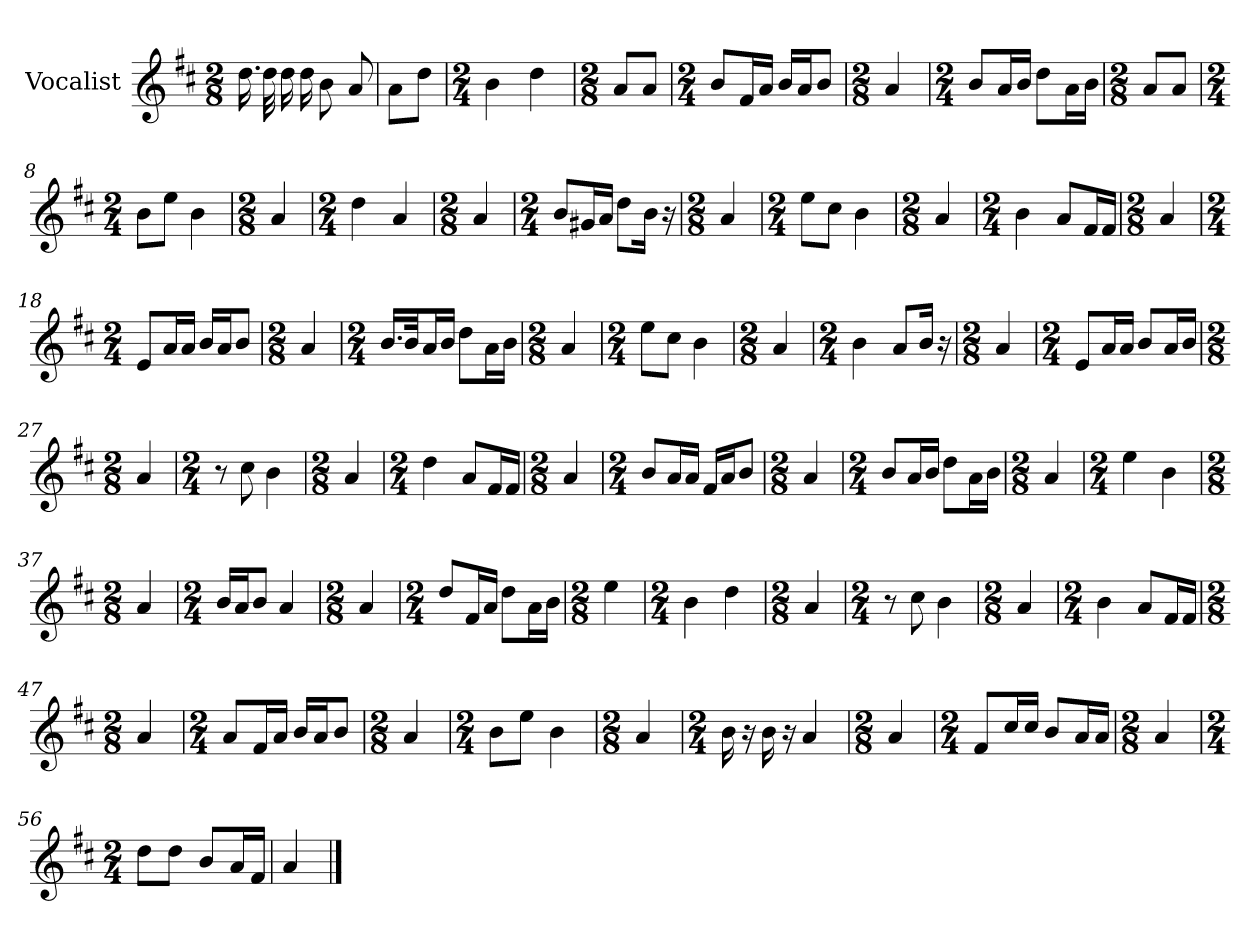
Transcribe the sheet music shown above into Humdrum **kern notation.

**kern
*part1
*staff1
*I"Vocalist
*k[f#c#]
*D:
*M2/8
=
16.dd
32dd
16dd
16dd
8b
8a
=1
8aL
8ddJ
=2
*M2/4
4b
4dd
=3
*M2/8
8aL
8aJ
=4
*M2/4
8bL
16f#L
16aJJ
16bLL
16aJ
8bJ
=5
*M2/8
4a
=6
*M2/4
8bL
16aL
16bJJ
8ddL
16aL
16bJJ
=7
*M2/8
8aL
8aJ
=8
*M2/4
8bL
8eeJ
4b
=9
*M2/8
4a
=10
*M2/4
4dd
4a
=11
*M2/8
4a
=12
*M2/4
8bL
16g#XL
16aJJ
8ddL
16bJk
16r
=13
*M2/8
4a
=14
*M2/4
8eeL
8cc#J
4b
=15
*M2/8
4a
=16
*M2/4
4b
8aL
16f#L
16f#JJ
=17
*M2/8
4a
=18
*M2/4
8eL
16aL
16aJJ
16bLL
16aJ
8bJ
=19
*M2/8
4a
=20
*M2/4
16.bLL
32bJk
16aL
16bJJ
8ddL
16aL
16bJJ
=21
*M2/8
4a
=22
*M2/4
8eeL
8cc#J
4b
=23
*M2/8
4a
=24
*M2/4
4b
8aL
16bJk
16r
=25
*M2/8
4a
=26
*M2/4
8eL
16aL
16aJJ
8bL
16aL
16bJJ
=27
*M2/8
4a
=28
*M2/4
8r
8cc#
4b
=29
*M2/8
4a
=30
*M2/4
4dd
8aL
16f#L
16f#JJ
=31
*M2/8
4a
=32
*M2/4
8bL
16aL
16aJJ
16f#LL
16aJ
8bJ
=33
*M2/8
4a
=34
*M2/4
8bL
16aL
16bJJ
8ddL
16aL
16bJJ
=35
*M2/8
4a
=36
*M2/4
4ee
4b
=37
*M2/8
4a
=38
*M2/4
16bLL
16aJ
8bJ
4a
=39
*M2/8
4a
=40
*M2/4
8ddL
16f#L
16aJJ
8ddL
16aL
16bJJ
=41
*M2/8
4ee
=42
*M2/4
4b
4dd
=43
*M2/8
4a
=44
*M2/4
8r
8cc#
4b
=45
*M2/8
4a
=46
*M2/4
4b
8aL
16f#L
16f#JJ
=47
*M2/8
4a
=48
*M2/4
8aL
16f#L
16aJJ
16bLL
16aJ
8bJ
=49
*M2/8
4a
=50
*M2/4
8bL
8eeJ
4b
=51
*M2/8
4a
=52
*M2/4
16b
16r
16b
16r
4a
=53
*M2/8
4a
=54
*M2/4
8f#L
16cc#L
16cc#JJ
8bL
16aL
16aJJ
=55
*M2/8
4a
=56
*M2/4
8ddL
8ddJ
8bL
16aL
16f#JJ
=57
4a
==
*-
